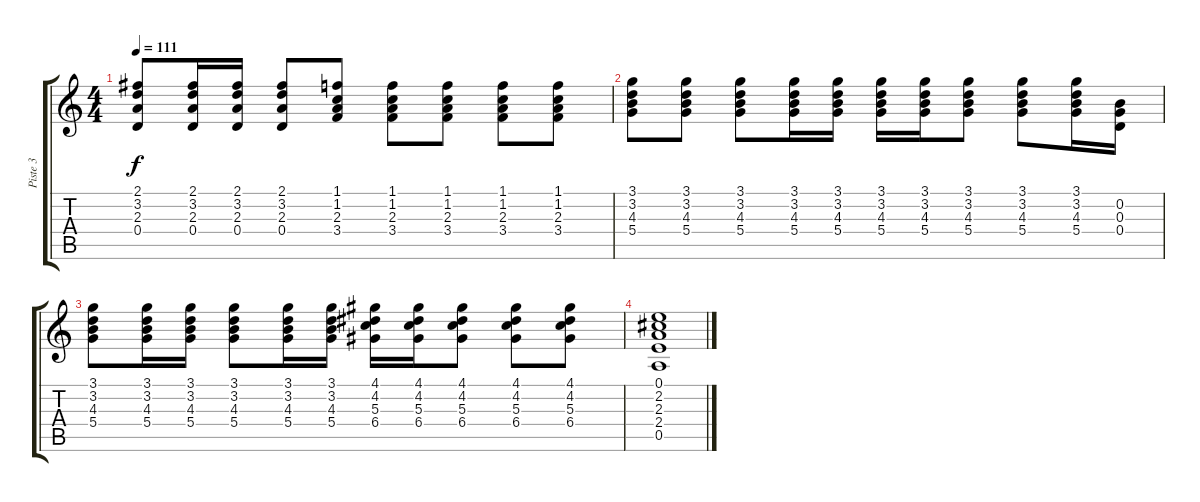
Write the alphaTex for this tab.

\track ("Piste 3" "Piste 3") {instrument acousticguitarnylon}
\staff {score tabs}
\tuning (E4 B3 G3 D3 A2 E2) {hide}
\ts (4 4)
\tempo 111
\clef g2
\ks c
(2.1 3.2 2.3 0.4).8{dy f} (2.1 3.2 2.3 0.4).16 (2.1 3.2 2.3 0.4).16 (2.1 3.2 2.3 0.4).8 (1.1 1.2 2.3 3.4).8 (1.1 1.2 2.3 3.4).8 (1.1 1.2 2.3 3.4).8 (1.1 1.2 2.3 3.4).8 (1.1 1.2 2.3 3.4).8 |
(3.1 3.2 4.3 5.4).8 (3.1 3.2 4.3 5.4).8 (3.1 3.2 4.3 5.4).8 (3.1 3.2 4.3 5.4).16 (3.1 3.2 4.3 5.4).16 (3.1 3.2 4.3 5.4).16 (3.1 3.2 4.3 5.4).16 (3.1 3.2 4.3 5.4).8 (3.1 3.2 4.3 5.4).8 (3.1 3.2 4.3 5.4).16 (0.2 0.3 0.4).16 |
(3.1 3.2 4.3 5.4).8 (3.1 3.2 4.3 5.4).16 (3.1 3.2 4.3 5.4).16 (3.1 3.2 4.3 5.4).8 (3.1 3.2 4.3 5.4).16 (3.1 3.2 4.3 5.4).16 (4.1 4.2 5.3 6.4).16 (4.1 4.2 5.3 6.4).16 (4.1 4.2 5.3 6.4).8 (4.1 4.2 5.3 6.4).8 (4.1 4.2 5.3 6.4).8 |
(0.1 2.2 2.3 2.4 0.5).1
